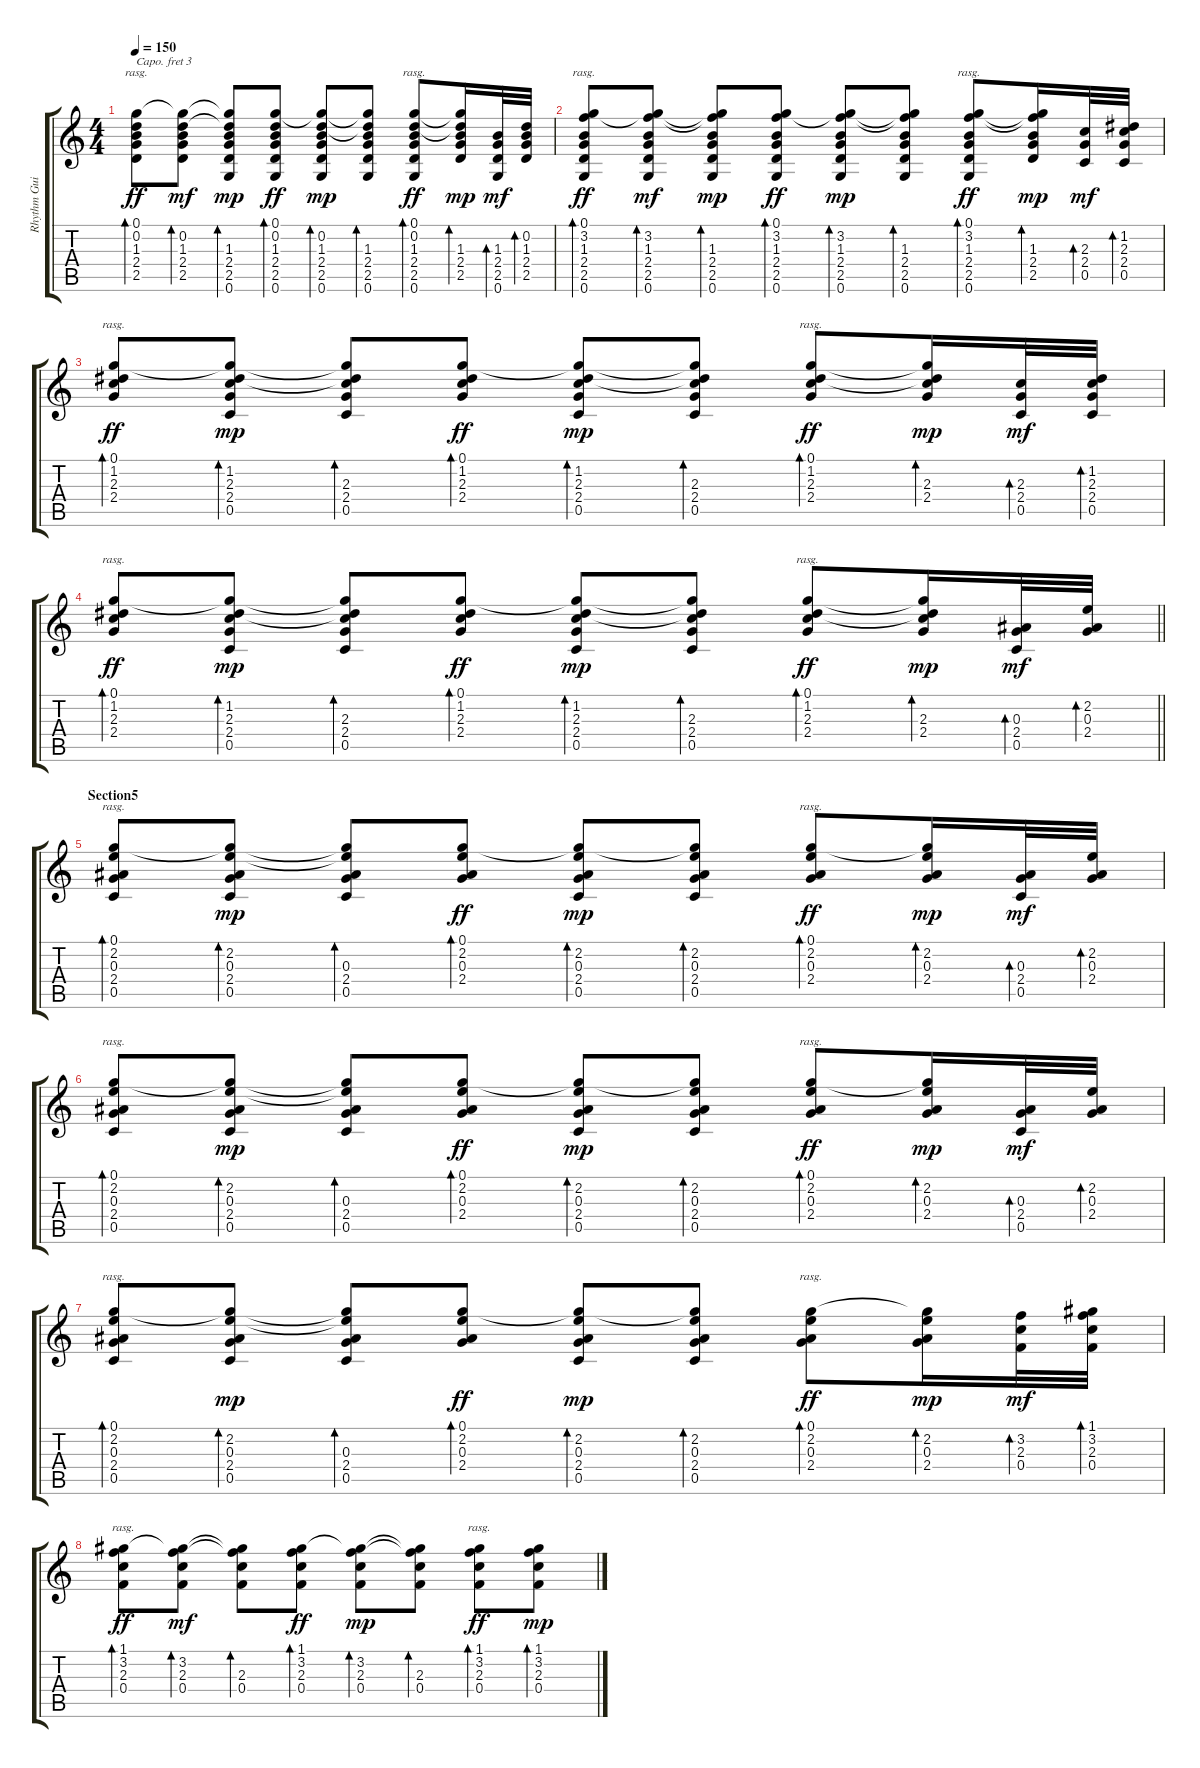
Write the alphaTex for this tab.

\track ("Rhythm Guitar 1" "Rhythm Gui") {instrument acousticguitarnylon}
\staff {score tabs}
\capo 3
\tuning (E4 B3 G3 D3 A2 E2) {hide}
\ts (4 4)
\tempo 150
\clef g2
\ks c
(0.1 0.2 1.3 2.4 2.5).8{bd 480 rasg ii dy ff} (0.1{t} 0.2 1.3 2.4 2.5).8{bd 60 dy mf} (0.1{t} 0.2{t} 1.3 2.4 2.5 0.6).8{bd 60 dy mp} (0.1 0.2 1.3 2.4 2.5 0.6).8{bd 60 dy ff} (0.1{t} 0.2 1.3 2.4 2.5 0.6).8{bd 60 dy mp} (0.1{t} 0.2{t} 1.3 2.4 2.5 0.6).8{bd 60} (0.1 0.2 1.3 2.4 2.5 0.6).8{bd 120 rasg ii dy ff} (0.1{t} 0.2{t} 1.3 2.4 2.5).16{bd 120 dy mp} (1.3 2.4 2.5 0.6).32{bd 60 dy mf} (0.2 1.3 2.4 2.5).32{bd 60} |
(0.1 3.2 1.3 2.4 2.5 0.6).8{bd 480 rasg ii dy ff} (0.1{t} 3.2 1.3 2.4 2.5 0.6).8{bd 60 dy mf} (0.1{t} 3.2{t} 1.3 2.4 2.5 0.6).8{bd 60 dy mp} (0.1 3.2 1.3 2.4 2.5 0.6).8{bd 60 dy ff} (0.1{t} 3.2 1.3 2.4 2.5 0.6).8{bd 60 dy mp} (0.1{t} 3.2{t} 1.3 2.4 2.5 0.6).8{bd 60} (0.1 3.2 1.3 2.4 2.5 0.6).8{bd 120 rasg ii dy ff} (0.1{t} 3.2{t} 1.3 2.4 2.5).16{bd 120 dy mp} (2.3 2.4 0.5).32{bd 60 dy mf} (1.2 2.3 2.4 0.5).32{bd 60} |
(0.1 1.2 2.3 2.4).8{bd 480 rasg ii dy ff} (0.1{t} 1.2 2.3 2.4 0.5).8{bd 60 dy mp} (0.1{t} 1.2{t} 2.3 2.4 0.5).8{bd 60} (0.1 1.2 2.3 2.4).8{bd 60 dy ff} (0.1{t} 1.2 2.3 2.4 0.5).8{bd 60 dy mp} (0.1{t} 1.2{t} 2.3 2.4 0.5).8{bd 60} (0.1 1.2 2.3 2.4).8{bd 120 rasg ii dy ff} (0.1{t} 1.2{t} 2.3 2.4).16{bd 120 dy mp} (2.3 2.4 0.5).32{bd 60 dy mf} (1.2 2.3 2.4 0.5).32{bd 60} |
\barLineRight lightlight
(0.1 1.2 2.3 2.4).8{bd 480 rasg ii dy ff} (0.1{t} 1.2 2.3 2.4 0.5).8{bd 60 dy mp} (0.1{t} 1.2{t} 2.3 2.4 0.5).8{bd 60} (0.1 1.2 2.3 2.4).8{bd 60 dy ff} (0.1{t} 1.2 2.3 2.4 0.5).8{bd 60 dy mp} (0.1{t} 1.2{t} 2.3 2.4 0.5).8{bd 60} (0.1 1.2 2.3 2.4).8{bd 120 rasg ii dy ff} (0.1{t} 1.2{t} 2.3 2.4).16{bd 120 dy mp} (0.3 2.4 0.5).32{bd 60 dy mf} (2.2 0.3 2.4).32{bd 60} |
\section ("" "Section5")
(0.1 2.2 0.3 2.4 0.5).8{bd 480 rasg ii} (0.1{t} 2.2 0.3 2.4 0.5).8{bd 60 dy mp} (0.1{t} 2.2{t} 0.3 2.4 0.5).8{bd 60} (0.1 2.2 0.3 2.4).8{bd 60 dy ff} (0.1{t} 2.2 0.3 2.4 0.5).8{bd 60 dy mp} (0.1{t} 2.2 0.3 2.4 0.5).8{bd 60} (0.1 2.2 0.3 2.4).8{bd 120 rasg ii dy ff} (0.1{t} 2.2 0.3 2.4).16{bd 120 dy mp} (0.3 2.4 0.5).32{bd 60 dy mf} (2.2 0.3 2.4).32{bd 60} |
(0.1 2.2 0.3 2.4 0.5).8{bd 480 rasg ii} (0.1{t} 2.2 0.3 2.4 0.5).8{bd 60 dy mp} (0.1{t} 2.2{t} 0.3 2.4 0.5).8{bd 60} (0.1 2.2 0.3 2.4).8{bd 60 dy ff} (0.1{t} 2.2 0.3 2.4 0.5).8{bd 60 dy mp} (0.1{t} 2.2 0.3 2.4 0.5).8{bd 60} (0.1 2.2 0.3 2.4).8{bd 120 rasg ii dy ff} (0.1{t} 2.2 0.3 2.4).16{bd 120 dy mp} (0.3 2.4 0.5).32{bd 60 dy mf} (2.2 0.3 2.4).32{bd 60} |
(0.1 2.2 0.3 2.4 0.5).8{bd 480 rasg ii} (0.1{t} 2.2 0.3 2.4 0.5).8{bd 60 dy mp} (0.1{t} 2.2{t} 0.3 2.4 0.5).8{bd 60} (0.1 2.2 0.3 2.4).8{bd 60 dy ff} (0.1{t} 2.2 0.3 2.4 0.5).8{bd 60 dy mp} (0.1{t} 2.2 0.3 2.4 0.5).8{bd 60} (0.1 2.2 0.3 2.4).8{bd 120 rasg ii dy ff} (0.1{t} 2.2 0.3 2.4).16{bd 120 dy mp} (3.2 2.3 0.4).32{bd 60 dy mf} (1.1 3.2 2.3 0.4).32{bd 60} |
(1.1 3.2 2.3 0.4).8{bd 120 rasg ii dy ff} (1.1{t} 3.2 2.3 0.4).8{bd 60 dy mf} (1.1{t} 3.2{t} 2.3 0.4).8{bd 60} (1.1 3.2 2.3 0.4).8{bd 60 dy ff} (1.1{t} 3.2 2.3 0.4).8{bd 60 dy mp} (1.1{t} 3.2{t} 2.3 0.4).8{bd 60} (1.1 3.2 2.3 0.4).8{bd 60 rasg ii dy ff} (1.1 3.2 2.3 0.4).8{bd 60 dy mp}
